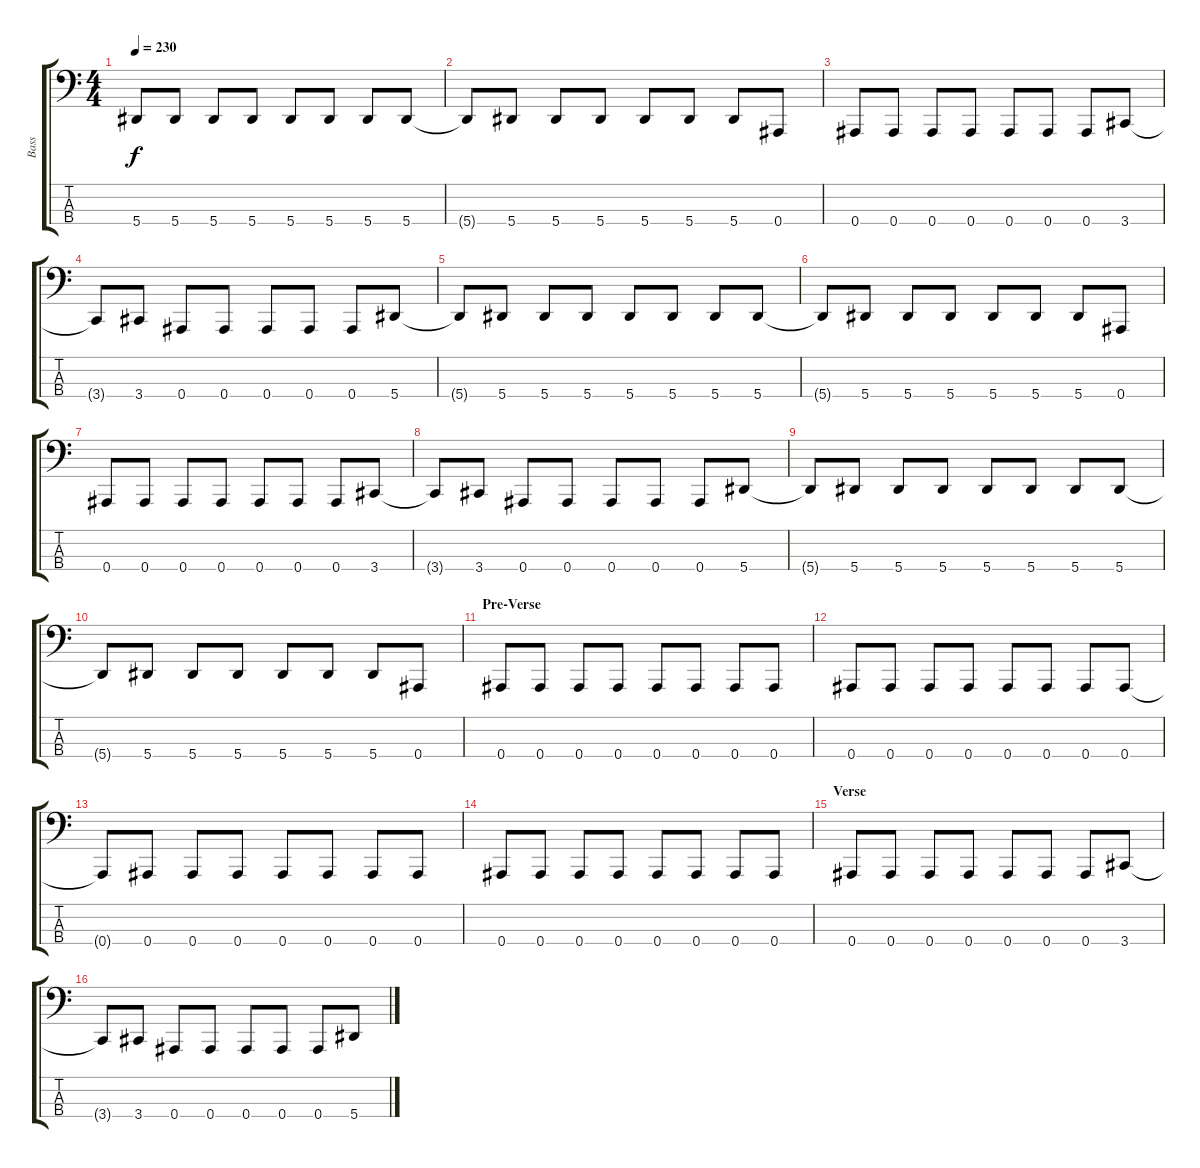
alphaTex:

\track ("Bass" "Bass") {instrument electricbasspick}
\staff {score tabs}
\tuning (Eb2 Bb1 F1 Bb0) {hide}
\ts (4 4)
\tempo 230
\clef f4
\ks c
5.4{t}.8{dy f} 5.4.8 5.4.8 5.4.8 5.4.8 5.4.8 5.4.8 5.4.8 |
5.4{t}.8 5.4.8 5.4.8 5.4.8 5.4.8 5.4.8 5.4.8 0.4.8 |
0.4.8 0.4.8 0.4.8 0.4.8 0.4.8 0.4.8 0.4.8 3.4.8 |
3.4{t}.8 3.4.8 0.4.8 0.4.8 0.4.8 0.4.8 0.4.8 5.4.8 |
5.4{t}.8 5.4.8 5.4.8 5.4.8 5.4.8 5.4.8 5.4.8 5.4.8 |
5.4{t}.8 5.4.8 5.4.8 5.4.8 5.4.8 5.4.8 5.4.8 0.4.8 |
0.4.8 0.4.8 0.4.8 0.4.8 0.4.8 0.4.8 0.4.8 3.4.8 |
3.4{t}.8 3.4.8 0.4.8 0.4.8 0.4.8 0.4.8 0.4.8 5.4.8 |
5.4{t}.8 5.4.8 5.4.8 5.4.8 5.4.8 5.4.8 5.4.8 5.4.8 |
5.4{t}.8 5.4.8 5.4.8 5.4.8 5.4.8 5.4.8 5.4.8 0.4.8 |
\section ("" "Pre-Verse")
0.4.8 0.4.8 0.4.8 0.4.8 0.4.8 0.4.8 0.4.8 0.4.8 |
0.4.8 0.4.8 0.4.8 0.4.8 0.4.8 0.4.8 0.4.8 0.4.8 |
0.4{t}.8 0.4.8 0.4.8 0.4.8 0.4.8 0.4.8 0.4.8 0.4.8 |
0.4.8 0.4.8 0.4.8 0.4.8 0.4.8 0.4.8 0.4.8 0.4.8 |
\section ("" "Verse")
0.4.8 0.4.8 0.4.8 0.4.8 0.4.8 0.4.8 0.4.8 3.4.8 |
3.4{t}.8 3.4.8 0.4.8 0.4.8 0.4.8 0.4.8 0.4.8 5.4.8
